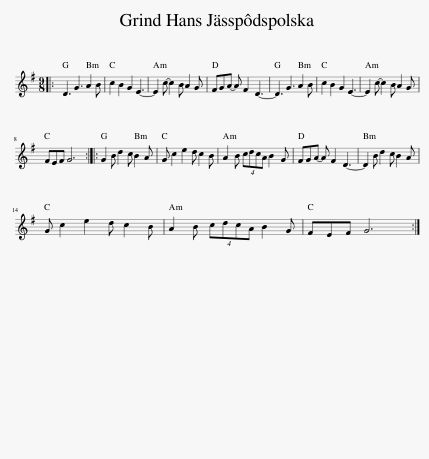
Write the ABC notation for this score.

X:1
L:1/8
M:9/8
I:linebreak $
K:G
V:1 treble
V:1
|: D3 G3 A2 B | c2 B2 G2 E3- | E2 c- c2 B A2 G | FGA- A F2 D3- | D3 G3 A2 B | %5
 c2 B2 G2 E3- | E2 c- c2 B A2 G |$ FEF G6 :: G2 B d2 c B2 A | G c2 e2 d c2 B | %10
 A2 B (4:3:4cdcA B2 G | FGA- A F2 D3- | D2 B d2 c B2 A |$ G c2 e2 d c2 B | A2 B (4:3:4cdcA B2 G | %15
 FEF G6 :| %16
